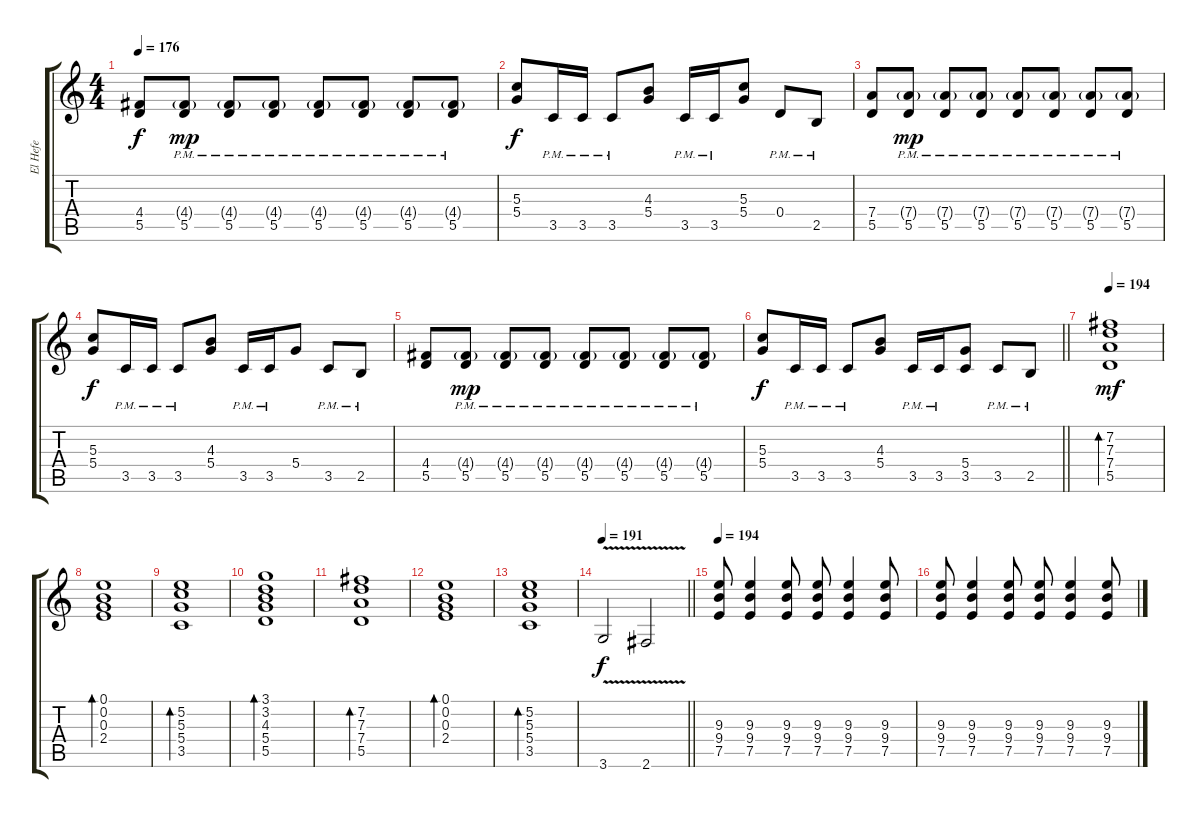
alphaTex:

\track ("El Hefe" "El Hefe") {instrument distortionguitar}
\staff {score tabs}
\tuning (E4 B3 G3 D3 A2 E2) {hide}
\ts (4 4)
\tempo 176
\clef g2
\ks c
(4.4 5.5).8{dy f} (4.4{g pm} 5.5{pm}).8{dy mp} (4.4{g pm} 5.5{pm}).8 (4.4{g pm} 5.5{pm}).8 (4.4{g pm} 5.5{pm}).8 (4.4{g pm} 5.5{pm}).8 (4.4{g pm} 5.5{pm}).8 (4.4{g pm} 5.5{pm}).8 |
(5.3 5.4).8{dy f} 3.5{pm}.16 3.5{pm}.16 3.5{pm}.8 (4.3 5.4).8 3.5{pm}.16 3.5{pm}.16 (5.3 5.4).8 0.4{pm}.8 2.5{pm}.8 |
(7.4 5.5).8 (7.4{g pm} 5.5{pm}).8{dy mp} (7.4{g pm} 5.5{pm}).8 (7.4{g pm} 5.5{pm}).8 (7.4{g pm} 5.5{pm}).8 (7.4{g pm} 5.5{pm}).8 (7.4{g pm} 5.5{pm}).8 (7.4{g pm} 5.5{pm}).8 |
(5.3 5.4).8{dy f} 3.5{pm}.16 3.5{pm}.16 3.5{pm}.8 (4.3 5.4).8 3.5{pm}.16 3.5{pm}.16 5.4.8 3.5{pm}.8 2.5{pm}.8 |
(4.4 5.5).8 (4.4{g pm} 5.5{pm}).8{dy mp} (4.4{g pm} 5.5{pm}).8 (4.4{g pm} 5.5{pm}).8 (4.4{g pm} 5.5{pm}).8 (4.4{g pm} 5.5{pm}).8 (4.4{g pm} 5.5{pm}).8 (4.4{g pm} 5.5{pm}).8 |
\barLineRight lightlight
(5.3 5.4).8{dy f} 3.5{pm}.16 3.5{pm}.16 3.5{pm}.8 (4.3 5.4).8 3.5{pm}.16 3.5{pm}.16 (5.4 3.5).8 3.5{pm}.8 2.5{pm}.8 |
\section ("" "")
\tempo 194
(7.2 7.3 7.4 5.5).1{bd 120 dy mf} |
(0.1 0.2 0.3 2.4).1{bd 120} |
(5.2 5.3 5.4 3.5).1{bd 120} |
(3.1 3.2 4.3 5.4 5.5).1{bd 120} |
(7.2 7.3 7.4 5.5).1{bd 120} |
(0.1 0.2 0.3 2.4).1{bd 120} |
(5.2 5.3 5.4 3.5).1{bd 120} |
\tempo 191
\barLineRight lightlight
3.6{v}.2{dy f} 2.6{v}.2 |
\section ("" "")
\tempo 194
(9.3 9.4 7.5).8 (9.3 9.4 7.5).4 (9.3 9.4 7.5).8 (9.3 9.4 7.5).8 (9.3 9.4 7.5).4 (9.3 9.4 7.5).8 |
(9.3 9.4 7.5).8 (9.3 9.4 7.5).4 (9.3 9.4 7.5).8 (9.3 9.4 7.5).8 (9.3 9.4 7.5).4 (9.3 9.4 7.5).8
